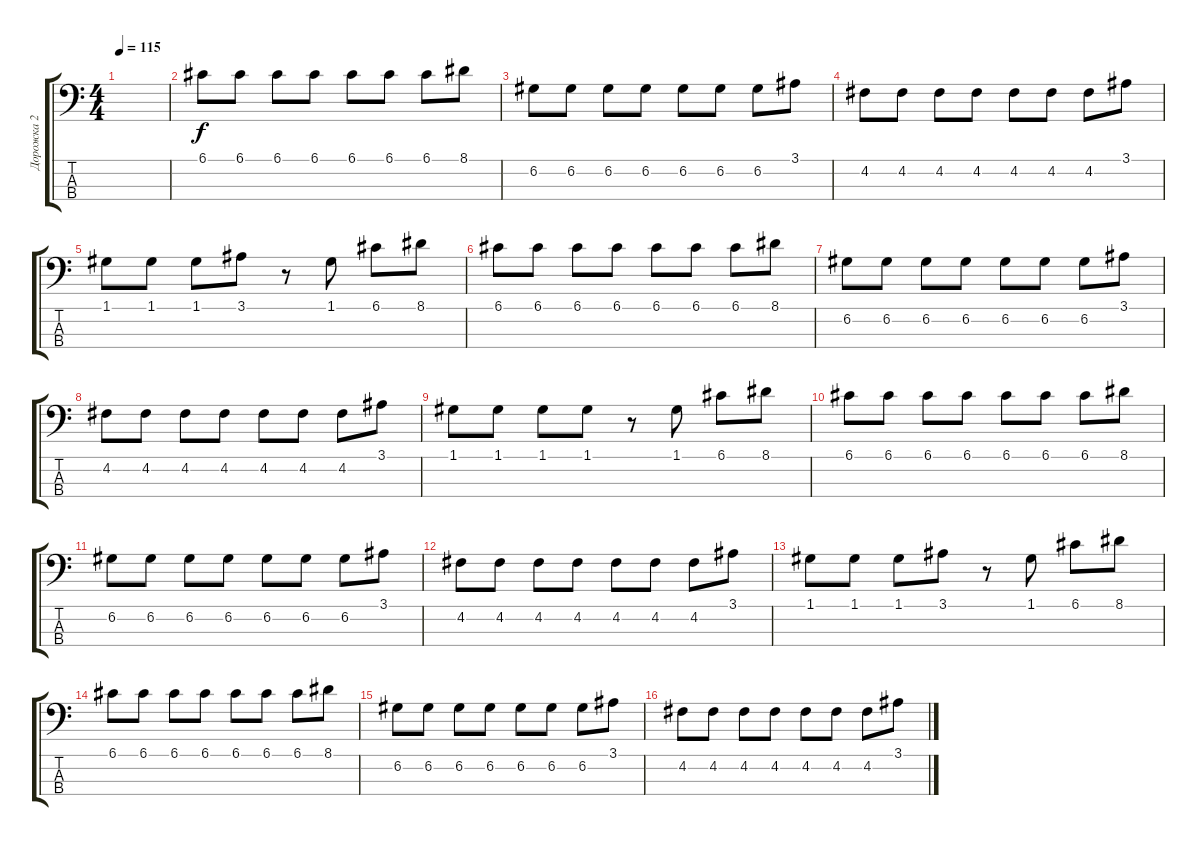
\track ("Дорожка 2" "Дорожка 2") {instrument electricbasspick}
\staff {score tabs}
\tuning (G2 D2 A1 E1) {hide}
\ts (4 4)
\tempo 115
\clef f4
\ks c
|
6.1.8 6.1.8 6.1.8 6.1.8 6.1.8 6.1.8 6.1.8 8.1.8 |
6.2.8 6.2.8 6.2.8 6.2.8 6.2.8 6.2.8 6.2.8 3.1.8 |
4.2.8 4.2.8 4.2.8 4.2.8 4.2.8 4.2.8 4.2.8 3.1.8 |
1.1.8 1.1.8 1.1.8 3.1.8 r.8 1.1.8 6.1.8 8.1.8 |
6.1.8 6.1.8 6.1.8 6.1.8 6.1.8 6.1.8 6.1.8 8.1.8 |
6.2.8 6.2.8 6.2.8 6.2.8 6.2.8 6.2.8 6.2.8 3.1.8 |
4.2.8 4.2.8 4.2.8 4.2.8 4.2.8 4.2.8 4.2.8 3.1.8 |
1.1.8 1.1.8 1.1.8 1.1.8 r.8 1.1.8 6.1.8 8.1.8 |
6.1.8 6.1.8 6.1.8 6.1.8 6.1.8 6.1.8 6.1.8 8.1.8 |
6.2.8 6.2.8 6.2.8 6.2.8 6.2.8 6.2.8 6.2.8 3.1.8 |
4.2.8 4.2.8 4.2.8 4.2.8 4.2.8 4.2.8 4.2.8 3.1.8 |
1.1.8 1.1.8 1.1.8 3.1.8 r.8 1.1.8 6.1.8 8.1.8 |
6.1.8 6.1.8 6.1.8 6.1.8 6.1.8 6.1.8 6.1.8 8.1.8 |
6.2.8 6.2.8 6.2.8 6.2.8 6.2.8 6.2.8 6.2.8 3.1.8 |
4.2.8 4.2.8 4.2.8 4.2.8 4.2.8 4.2.8 4.2.8 3.1.8
